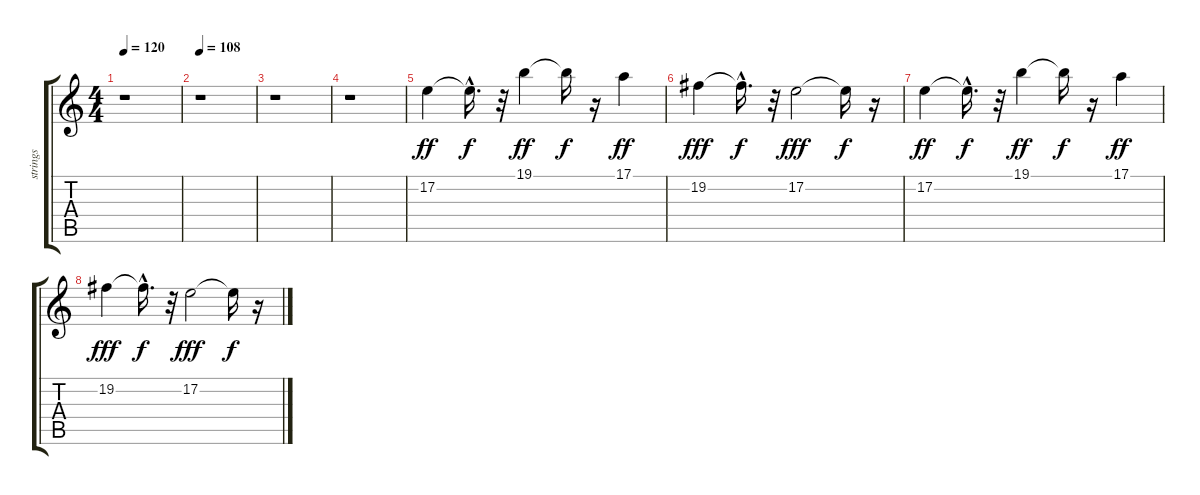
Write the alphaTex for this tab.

\track ("strings" "strings") {instrument stringensemble2}
\staff {score tabs}
\tuning (E4 B3 G3 D3 A2 E2) {hide}
\ts (4 4)
\tempo 120
\clef g2
\ks c
r.1{dy ff instrument stringensemble2} |
\tempo 108
r.1 |
r.1 |
r.1 |
17.2.4 17.2{hac t}.16{d dy f} r.32 19.1.4{dy ff} 19.1{t}.16{dy f} r.16 17.1.4{dy ff} |
19.2.4{dy fff} 19.2{hac t}.16{d dy f} r.32 17.2.2{dy fff} 17.2{t}.16{dy f} r.16 |
17.2.4{dy ff volume 14 instrument stringensemble2} 17.2{hac t}.16{d dy f} r.32 19.1.4{dy ff} 19.1{t}.16{dy f} r.16 17.1.4{dy ff} |
19.2.4{dy fff} 19.2{hac t}.16{d dy f} r.32 17.2.2{dy fff} 17.2{t}.16{dy f} r.16
